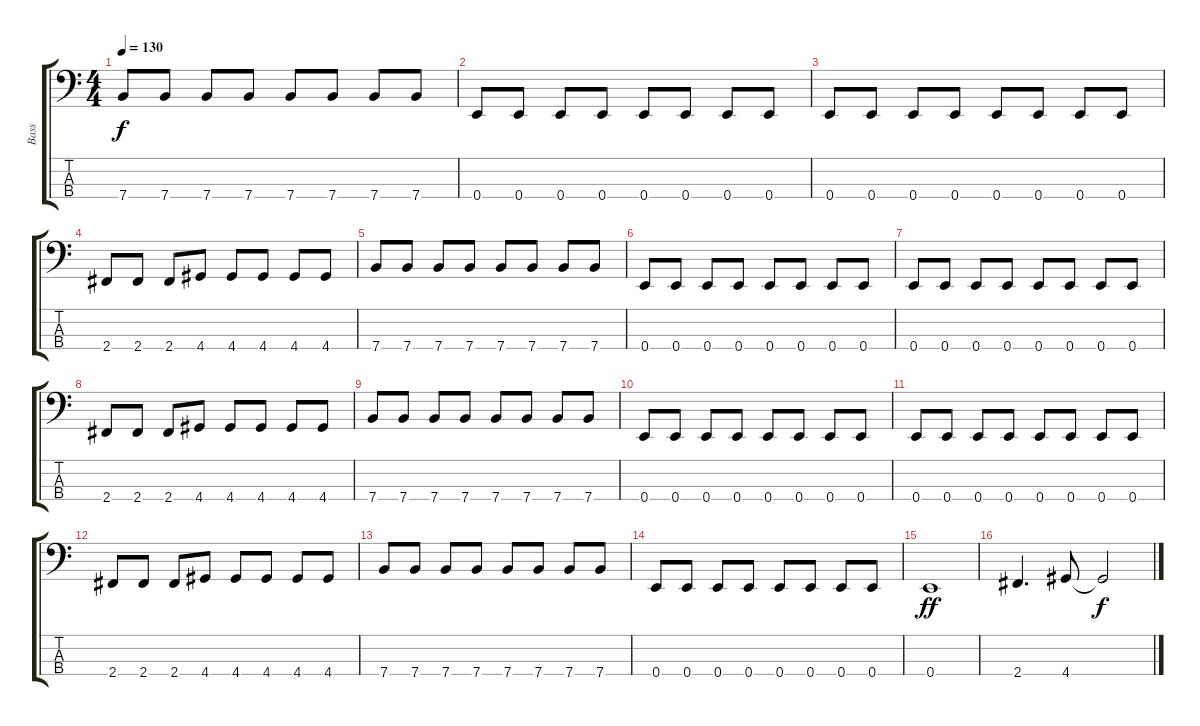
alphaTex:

\track ("Bass" "Bass") {instrument electricbassfinger}
\staff {score tabs}
\tuning (G2 D2 A1 E1) {hide}
\ts (4 4)
\tempo 130
\clef f4
\ks c
7.4.8{dy f} 7.4.8 7.4.8 7.4.8 7.4.8 7.4.8 7.4.8 7.4.8 |
0.4.8 0.4.8 0.4.8 0.4.8 0.4.8 0.4.8 0.4.8 0.4.8 |
0.4.8 0.4.8 0.4.8 0.4.8 0.4.8 0.4.8 0.4.8 0.4.8 |
2.4.8 2.4.8 2.4.8 4.4.8 4.4.8 4.4.8 4.4.8 4.4.8 |
7.4.8 7.4.8 7.4.8 7.4.8 7.4.8 7.4.8 7.4.8 7.4.8 |
0.4.8 0.4.8 0.4.8 0.4.8 0.4.8 0.4.8 0.4.8 0.4.8 |
0.4.8 0.4.8 0.4.8 0.4.8 0.4.8 0.4.8 0.4.8 0.4.8 |
2.4.8 2.4.8 2.4.8 4.4.8 4.4.8 4.4.8 4.4.8 4.4.8 |
7.4.8 7.4.8 7.4.8 7.4.8 7.4.8 7.4.8 7.4.8 7.4.8 |
0.4.8 0.4.8 0.4.8 0.4.8 0.4.8 0.4.8 0.4.8 0.4.8 |
0.4.8 0.4.8 0.4.8 0.4.8 0.4.8 0.4.8 0.4.8 0.4.8 |
2.4.8 2.4.8 2.4.8 4.4.8 4.4.8 4.4.8 4.4.8 4.4.8 |
7.4.8 7.4.8 7.4.8 7.4.8 7.4.8 7.4.8 7.4.8 7.4.8 |
0.4.8 0.4.8 0.4.8 0.4.8 0.4.8 0.4.8 0.4.8 0.4.8 |
0.4.1{dy ff} |
2.4.4{d} 4.4.8 4.4{t}.2{dy f}
